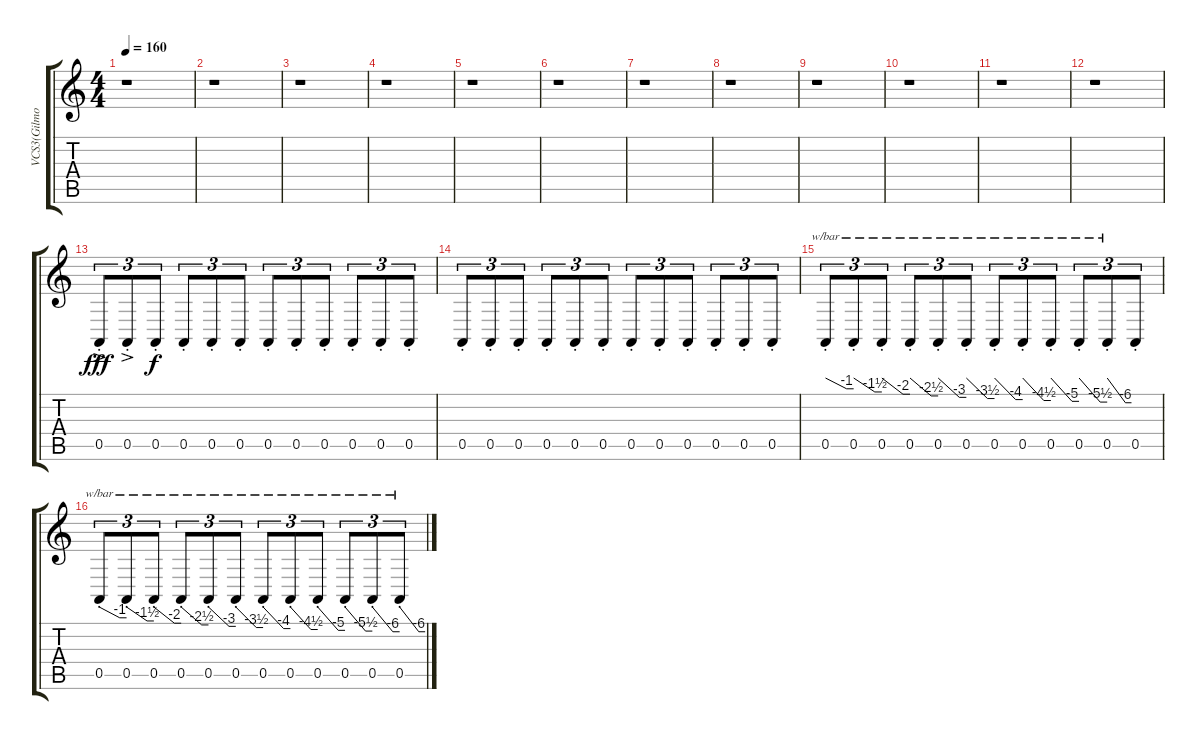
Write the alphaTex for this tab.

\track ("VCS3(Gilmour)" "VCS3(Gilmo") {instrument lead2sawtooth}
\staff {score tabs}
\tuning (E4 B3 G3 D3 A2 E2) {hide}
\ts (4 4)
\tempo 160
\clef g2
\ks c
r.1{dy f} |
r.1 |
r.1 |
r.1 |
r.1 |
r.1 |
r.1 |
r.1 |
r.1 |
r.1 |
r.1 |
r.1 |
0.5{ac st}.8{tu (3 2) dy fff volume 16 balance 16 instrument lead2sawtooth} 0.5{ac st}.8{tu (3 2)} 0.5{st}.8{tu (3 2) dy f} 0.5{st}.8{tu (3 2)} 0.5{st}.8{tu (3 2)} 0.5{st}.8{tu (3 2)} 0.5{st}.8{tu (3 2)} 0.5{st}.8{tu (3 2)} 0.5{st}.8{tu (3 2)} 0.5{st}.8{tu (3 2)} 0.5{st}.8{tu (3 2)} 0.5{st}.8{tu (3 2)} |
0.5{st}.8{tu (3 2)} 0.5{st}.8{tu (3 2)} 0.5{st}.8{tu (3 2)} 0.5{st}.8{tu (3 2)} 0.5{st}.8{tu (3 2)} 0.5{st}.8{tu (3 2)} 0.5{st}.8{tu (3 2)} 0.5{st}.8{tu (3 2)} 0.5{st}.8{tu (3 2)} 0.5{st}.8{tu (3 2)} 0.5{st}.8{tu (3 2)} 0.5{st}.8{tu (3 2)} |
0.5{st}.8{tu (3 2) tbe (custom default 0 0 45 -4 60 -4)} 0.5{st}.8{tu (3 2) tbe (custom default 0 0 45 -6 60 -6)} 0.5{st}.8{tu (3 2) tbe (custom default 0 0 45 -8 60 -8)} 0.5{st}.8{tu (3 2) tbe (custom default 0 0 45 -10 60 -10)} 0.5{st}.8{tu (3 2) tbe (custom default 0 0 45 -12 60 -12)} 0.5{st}.8{tu (3 2) tbe (custom default 0 0 45 -14 60 -14)} 0.5{st}.8{tu (3 2) tbe (custom default 0 0 45 -16 60 -16)} 0.5{st}.8{tu (3 2) tbe (custom default 0 0 45 -18 60 -18)} 0.5{st}.8{tu (3 2) tbe (custom default 0 0 45 -20 60 -20)} 0.5{st}.8{tu (3 2) tbe (custom default 0 0 45 -22 60 -22)} 0.5{st}.8{tu (3 2) tbe (custom default 0 0 45 -24 60 -24)} 0.5{st}.8{tu (3 2)} |
0.5{st}.8{tu (3 2) tbe (custom default 0 0 45 -4 60 -4) balance 0} 0.5{st}.8{tu (3 2) tbe (custom default 0 0 45 -6 60 -6)} 0.5{st}.8{tu (3 2) tbe (custom default 0 0 45 -8 60 -8)} 0.5{st}.8{tu (3 2) tbe (custom default 0 0 45 -10 60 -10)} 0.5{st}.8{tu (3 2) tbe (custom default 0 0 45 -12 60 -12)} 0.5{st}.8{tu (3 2) tbe (custom default 0 0 45 -14 60 -14)} 0.5{st}.8{tu (3 2) tbe (custom default 0 0 45 -16 60 -16)} 0.5{st}.8{tu (3 2) tbe (custom default 0 0 45 -18 60 -18)} 0.5{st}.8{tu (3 2) tbe (custom default 0 0 45 -20 60 -20)} 0.5{st}.8{tu (3 2) tbe (custom default 0 0 45 -22 60 -22)} 0.5{st}.8{tu (3 2) tbe (custom default 0 0 45 -24 60 -24)} 0.5{st}.8{tu (3 2) tbe (custom default 0 0 45 -24 60 -24)}
